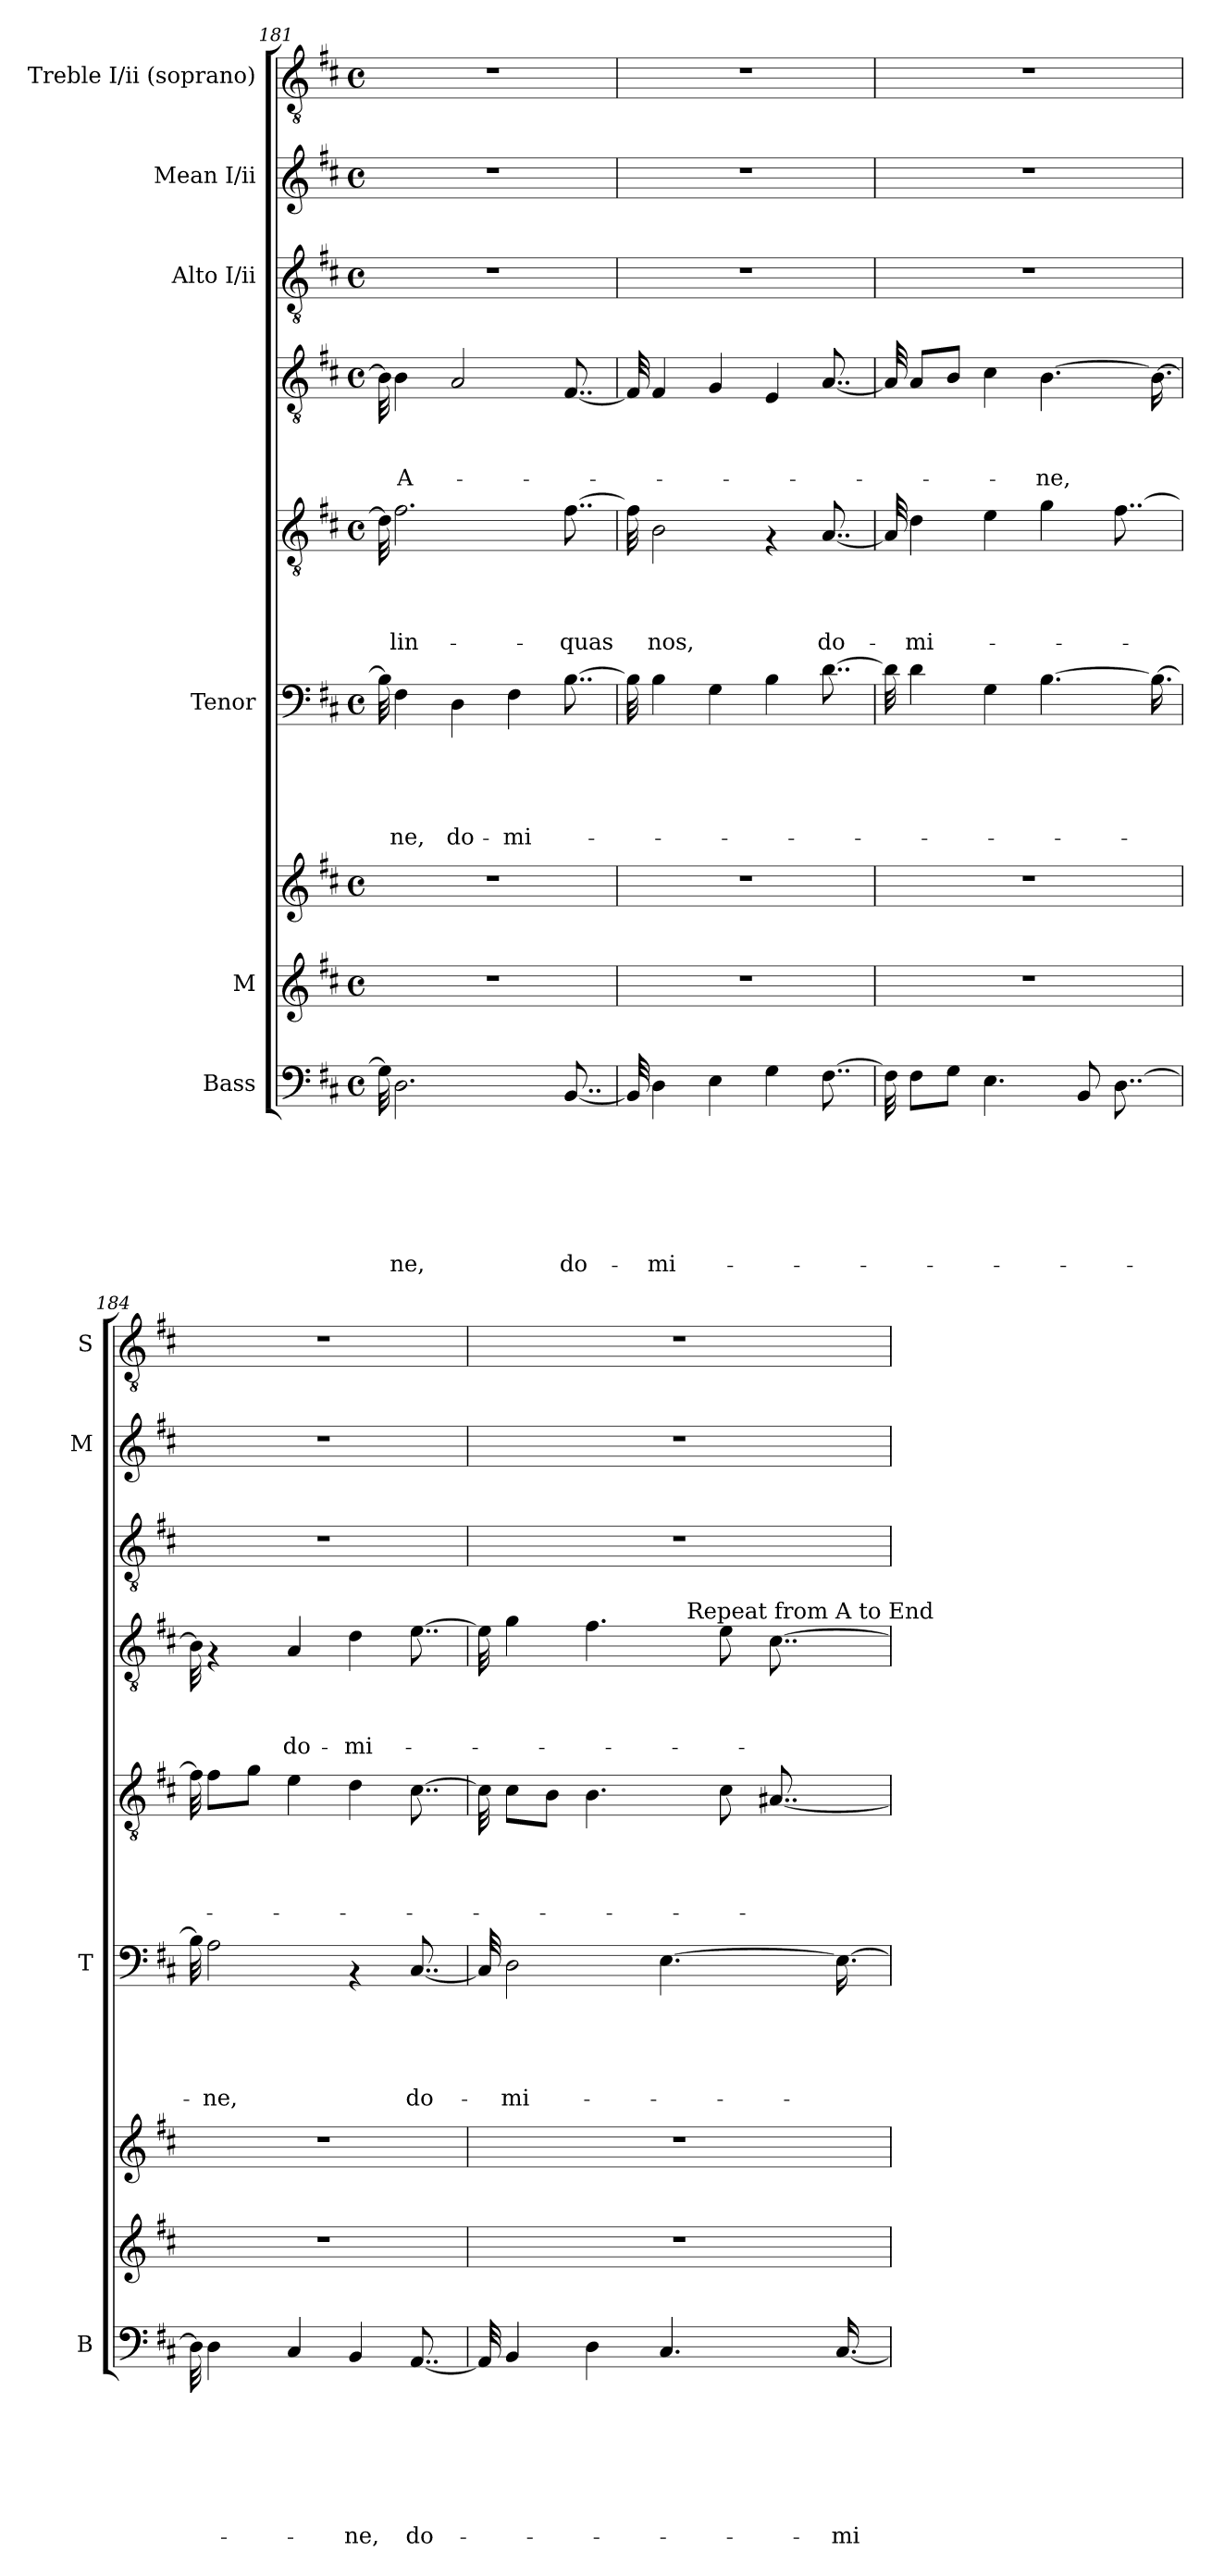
**kern	**text	**text	**text	**text	**text	**text	**text	**kern	**kern	**kern	**text	**text	**text	**text	**text	**kern	**text	**text	**text	**text	**kern	**text	**text	**text	**kern	**kern	**kern
*part8	*part8	*part8	*part8	*part8	*part8	*part8	*part8	*part7	*part7	*part6	*part6	*part6	*part6	*part6	*part6	*part5	*part5	*part5	*part5	*part5	*part4	*part4	*part4	*part4	*part3	*part2	*part1
*staff9	*staff9	*staff9	*staff9	*staff9	*staff9	*staff9	*staff9	*staff8	*staff7	*staff6	*staff6	*staff6	*staff6	*staff6	*staff6	*staff5	*staff5	*staff5	*staff5	*staff5	*staff4	*staff4	*staff4	*staff4	*staff3	*staff2	*staff1
*I"Bass	*	*	*	*	*	*	*	*I"M	*	*I"Tenor	*	*	*	*	*	*	*	*	*	*	*	*	*	*	*I"Alto I/ii	*I"Mean I/ii	*I"Treble I/ii (soprano)
*I'B	*	*	*	*	*	*	*	*	*	*I'T	*	*	*	*	*	*	*	*	*	*	*	*	*	*	*	*I'M	*I'S
!!LO:LB:g=z
*clefF4	*	*	*	*	*	*	*	*clefG2	*clefG2	*clefF4	*	*	*	*	*	*clefGv2	*	*	*	*	*clefGv2	*	*	*	*clefGv2	*clefG2	*clefGv2
*k[f#c#]	*	*	*	*	*	*	*	*k[f#c#]	*k[f#c#]	*k[f#c#]	*	*	*	*	*	*k[f#c#]	*	*	*	*	*k[f#c#]	*	*	*	*k[f#c#]	*k[f#c#]	*k[f#c#]
*D:	*	*	*	*	*	*	*	*D:	*D:	*D:	*	*	*	*	*	*D:	*	*	*	*	*D:	*	*	*	*D:	*D:	*D:
*M4/4	*	*	*	*	*	*	*	*M4/4	*M4/4	*M4/4	*	*	*	*	*	*M4/4	*	*	*	*	*M4/4	*	*	*	*M4/4	*M4/4	*M4/4
*met(c)	*	*	*	*	*	*	*	*met(c)	*met(c)	*met(c)	*	*	*	*	*	*met(c)	*	*	*	*	*met(c)	*	*	*	*met(c)	*met(c)	*met(c)
=181	=181	=181	=181	=181	=181	=181	=181	=181	=181	=181	=181	=181	=181	=181	=181	=181	=181	=181	=181	=181	=181	=181	=181	=181	=181	=181	=181
32G\]	.	.	.	.	.	.	.	1r	1r	32B\]	.	.	.	.	.	32d\]	.	.	.	.	32B\]	.	.	.	1r	1r	1r
!	!	!	!	!	!	!	!LO:LY:b	!	!	!	!	!	!	!	!LO:LY:b	!	!	!	!	!LO:LY:b	!	!	!	!LO:LY:b:rj	!	!	!
2.D\	.	.	.	.	.	.	-ne,	.	.	4F#\	.	.	.	.	-ne,	2.f#\	.	.	.	-lin-	4B\	.	.	-A-	.	.	.
!	!	!	!	!	!	!	!	!	!	!	!	!	!	!	!LO:LY:b	!	!	!	!	!	!	!	!	!	!	!	!
.	.	.	.	.	.	.	.	.	.	4D\	.	.	.	.	do-	.	.	.	.	.	2A/	.	.	.	.	.	.
!	!	!	!	!	!	!	!	!	!	!	!	!	!	!	!LO:LY:b	!	!	!	!	!	!	!	!	!	!	!	!
.	.	.	.	.	.	.	.	.	.	4F#\	.	.	.	.	-mi-	.	.	.	.	.	.	.	.	.	.	.	.
!	!	!	!	!	!	!	!LO:LY:b	!	!	!	!	!	!	!	!	!	!	!	!	!LO:LY:b	!	!	!	!	!	!	!
[<8..BB/	.	.	.	.	.	.	do-	.	.	[>8..B\	.	.	.	.	.	[>8..f#\	.	.	.	-quas	[<8..F#/	.	.	.	.	.	.
=182	=182	=182	=182	=182	=182	=182	=182	=182	=182	=182	=182	=182	=182	=182	=182	=182	=182	=182	=182	=182	=182	=182	=182	=182	=182	=182	=182
32BB/]	.	.	.	.	.	.	.	1r	1r	32B\]	.	.	.	.	.	32f#\]	.	.	.	.	32F#/]	.	.	.	1r	1r	1r
!	!	!	!	!	!	!	!LO:LY:b	!	!	!	!	!	!	!	!	!	!	!	!	!LO:LY:b	!	!	!	!	!	!	!
4D\	.	.	.	.	.	.	-mi-	.	.	4B\	.	.	.	.	.	2B\	.	.	.	nos,	4F#/	.	.	.	.	.	.
4E\	.	.	.	.	.	.	.	.	.	4G\	.	.	.	.	.	.	.	.	.	.	4G/	.	.	.	.	.	.
4G\	.	.	.	.	.	.	.	.	.	4B\	.	.	.	.	.	4rF	.	.	.	.	4E/	.	.	.	.	.	.
!	!	!	!	!	!	!	!	!	!	!	!	!	!	!	!	!	!	!	!	!LO:LY:b	!	!	!	!	!	!	!
[>8..F#\	.	.	.	.	.	.	.	.	.	[>8..d\	.	.	.	.	.	[<8..A/	.	.	.	do-	[<8..A/	.	.	.	.	.	.
=183	=183	=183	=183	=183	=183	=183	=183	=183	=183	=183	=183	=183	=183	=183	=183	=183	=183	=183	=183	=183	=183	=183	=183	=183	=183	=183	=183
32F#\]	.	.	.	.	.	.	.	1r	1r	32d\]	.	.	.	.	.	32A/]	.	.	.	.	32A/]	.	.	.	1r	1r	1r
!	!	!	!	!	!	!	!	!	!	!	!	!	!	!	!	!	!	!	!	!LO:LY:b	!	!	!	!	!	!	!
8F#\L	.	.	.	.	.	.	.	.	.	4d\	.	.	.	.	.	4d\	.	.	.	-mi-	8A/L	.	.	.	.	.	.
8G\J	.	.	.	.	.	.	.	.	.	.	.	.	.	.	.	.	.	.	.	.	8B/J	.	.	.	.	.	.
4.E\	.	.	.	.	.	.	.	.	.	4G\	.	.	.	.	.	4e\	.	.	.	.	4c#\	.	.	.	.	.	.
!	!	!	!	!	!	!	!	!	!	!	!	!	!	!	!	!	!	!	!	!	!	!	!	!LO:LY:b:rj	!	!	!
.	.	.	.	.	.	.	.	.	.	[>4.B\	.	.	.	.	.	4g\	.	.	.	.	[>4.B\	.	.	-ne,	.	.	.
8BB/	.	.	.	.	.	.	.	.	.	.	.	.	.	.	.	.	.	.	.	.	.	.	.	.	.	.	.
[>8..D\	.	.	.	.	.	.	.	.	.	.	.	.	.	.	.	[>8..f#\	.	.	.	.	.	.	.	.	.	.	.
.	.	.	.	.	.	.	.	.	.	16.B\_	.	.	.	.	.	.	.	.	.	.	16.B\_	.	.	.	.	.	.
=184	=184	=184	=184	=184	=184	=184	=184	=184	=184	=184	=184	=184	=184	=184	=184	=184	=184	=184	=184	=184	=184	=184	=184	=184	=184	=184	=184
32D\]	.	.	.	.	.	.	.	1r	1r	32B\]	.	.	.	.	.	32f#\]	.	.	.	.	32B\]	.	.	.	1r	1r	1r
!	!	!	!	!	!	!	!	!	!	!	!	!	!	!	!LO:LY:b	!	!	!	!	!	!	!	!	!	!	!	!
4D\	.	.	.	.	.	.	.	.	.	2A\	.	.	.	.	-ne,	8f#\L	.	.	.	.	4rF	.	.	.	.	.	.
.	.	.	.	.	.	.	.	.	.	.	.	.	.	.	.	8g\J	.	.	.	.	.	.	.	.	.	.	.
!	!	!	!	!	!	!	!	!	!	!	!	!	!	!	!	!	!	!	!	!	!	!	!	!LO:LY:b:rj	!	!	!
4C#/	.	.	.	.	.	.	.	.	.	.	.	.	.	.	.	4e\	.	.	.	.	4A/	.	.	do-	.	.	.
!	!	!	!	!	!	!	!LO:LY:b	!	!	!	!	!	!	!	!	!	!	!	!	!	!	!	!	!LO:LY:b:rj	!	!	!
4BB/	.	.	.	.	.	.	-ne,	.	.	4rAA	.	.	.	.	.	4d\	.	.	.	.	4d\	.	.	-mi-	.	.	.
!	!	!	!	!	!	!	!LO:LY:b	!	!	!	!	!	!	!	!LO:LY:b	!	!	!	!	!	!	!	!	!	!	!	!
[<8..AA/	.	.	.	.	.	.	do-	.	.	[<8..C#/	.	.	.	.	do-	[>8..c#\	.	.	.	.	[>8..e\	.	.	.	.	.	.
=185	=185	=185	=185	=185	=185	=185	=185	=185	=185	=185	=185	=185	=185	=185	=185	=185	=185	=185	=185	=185	=185	=185	=185	=185	=185	=185	=185
*	*	*	*	*	*	*	*	*	*	*	*	*	*	*	*	*	*	*	*	*	*^	*	*	*	*	*	*
32AA/]	.	.	.	.	.	.	.	1r	1r	32C#/]	.	.	.	.	.	32c#\]	.	.	.	.	32e\]	2ryy	.	.	.	1r	1r	1r
!	!	!	!	!	!	!	!	!	!	!	!	!	!	!	!LO:LY:b	!	!	!	!	!	!	!	!	!	!	!	!	!
4BB/	.	.	.	.	.	.	.	.	.	2D\	.	.	.	.	-mi-	8c#\L	.	.	.	.	4g\	.	.	.	.	.	.	.
.	.	.	.	.	.	.	.	.	.	.	.	.	.	.	.	8B\J	.	.	.	.	.	.	.	.	.	.	.	.
4D\	.	.	.	.	.	.	.	.	.	.	.	.	.	.	.	4.B\	.	.	.	.	4.f#\	.	.	.	.	.	.	.
.	.	.	.	.	.	.	.	.	.	.	.	.	.	.	.	.	.	.	.	.	.	16.ryy	.	.	.	.	.	.
4.C#/	.	.	.	.	.	.	.	.	.	[>4.E\	.	.	.	.	.	.	.	.	.	.	.	.	.	.	.	.	.	.
!	!	!	!	!	!	!	!	!	!	!	!	!	!	!	!	!	!	!	!	!	!	!LO:TX:a:t=Repeat from A to End	!	!	!	!	!	!
.	.	.	.	.	.	.	.	.	.	.	.	.	.	.	.	.	.	.	.	.	.	4ryy	.	.	.	.	.	.
.	.	.	.	.	.	.	.	.	.	.	.	.	.	.	.	8c#\	.	.	.	.	8e\	.	.	.	.	.	.	.
.	.	.	.	.	.	.	.	.	.	.	.	.	.	.	.	[<8..A#X/	.	.	.	.	[>8..c#\	.	.	.	.	.	.	.
.	.	.	.	.	.	.	.	.	.	.	.	.	.	.	.	.	.	.	.	.	.	8ryy	.	.	.	.	.	.
!	!	!	!	!	!	!	!LO:LY:b	!	!	!	!	!	!	!	!	!	!	!	!	!	!	!	!	!	!	!	!	!
[<16.C#/	.	.	.	.	.	.	-mi-	.	.	16.E\_	.	.	.	.	.	.	.	.	.	.	.	.	.	.	.	.	.	.
.	.	.	.	.	.	.	.	.	.	.	.	.	.	.	.	.	.	.	.	.	.	32ryy	.	.	.	.	.	.
*	*	*	*	*	*	*	*	*	*	*	*	*	*	*	*	*	*	*	*	*	*v	*v	*	*	*	*	*	*
=	=	=	=	=	=	=	=	=	=	=	=	=	=	=	=	=	=	=	=	=	=	=	=	=	=	=	=
*-	*-	*-	*-	*-	*-	*-	*-	*-	*-	*-	*-	*-	*-	*-	*-	*-	*-	*-	*-	*-	*-	*-	*-	*-	*-	*-	*-
